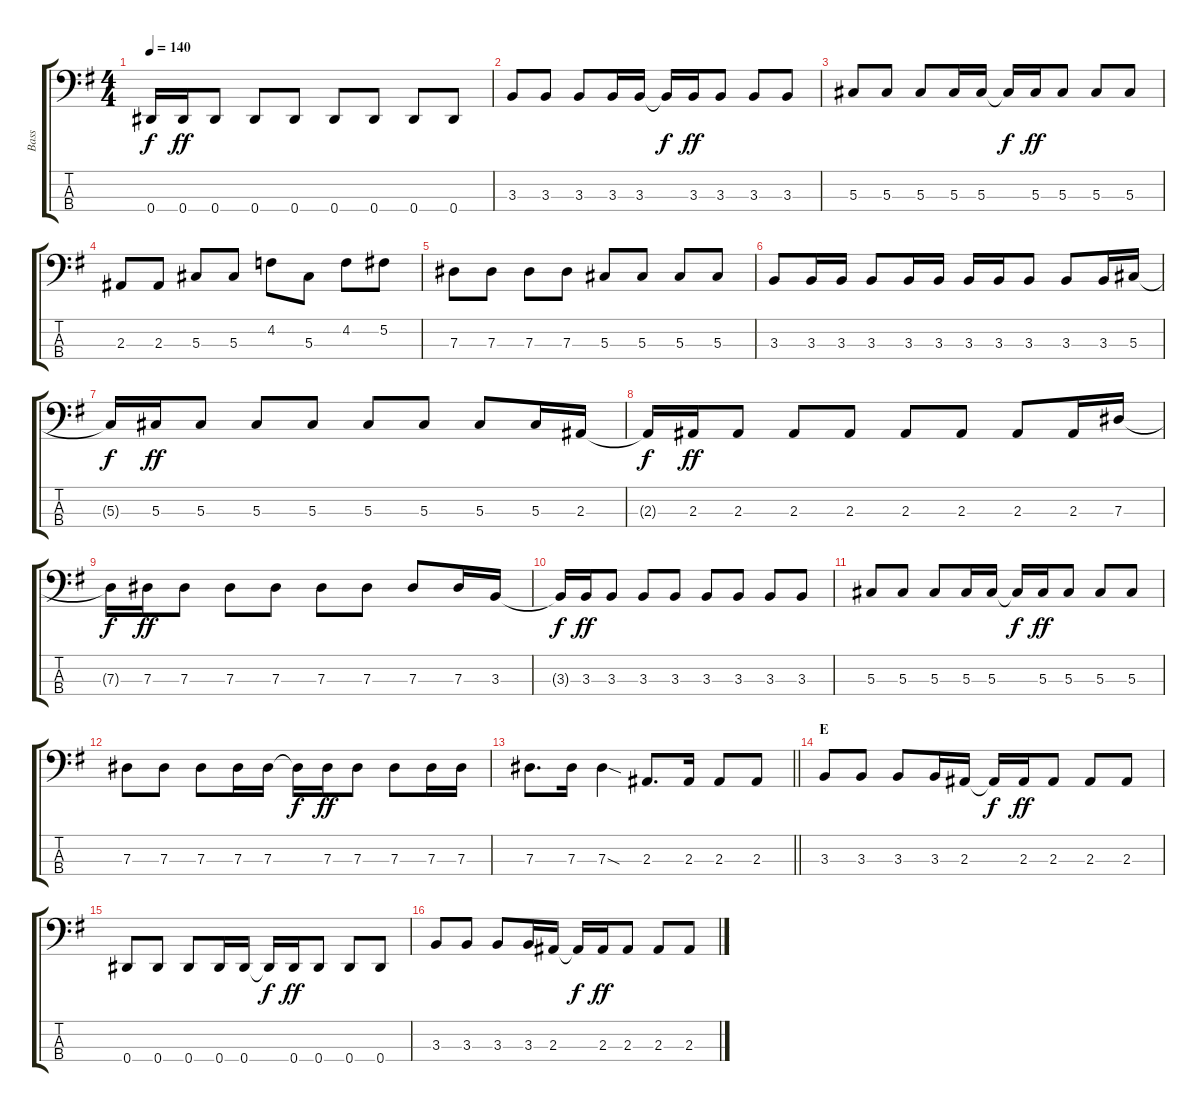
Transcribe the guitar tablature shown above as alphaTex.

\track ("Bass" "Bass") {instrument electricbasspick}
\staff {score tabs}
\tuning (Gb2 Db2 Ab1 Eb1) {hide}
\ts (4 4)
\tempo 140
\clef f4
\ks g
0.4{t}.16{dy f} 0.4.16{dy ff} 0.4.8 0.4.8 0.4.8 0.4.8 0.4.8 0.4.8 0.4.8 |
3.3.8 3.3.8 3.3.8 3.3.16 3.3.16 3.3{t}.16{dy f} 3.3.16{dy ff} 3.3.8 3.3.8 3.3.8 |
5.3.8 5.3.8 5.3.8 5.3.16 5.3.16 5.3{t}.16{dy f} 5.3.16{dy ff} 5.3.8 5.3.8 5.3.8 |
2.3.8 2.3.8 5.3.8 5.3.8 4.2.8 5.3.8 4.2.8 5.2.8 |
7.3.8 7.3.8 7.3.8 7.3.8 5.3.8 5.3.8 5.3.8 5.3.8 |
3.3.8 3.3.16 3.3.16 3.3.8 3.3.16 3.3.16 3.3.16 3.3.16 3.3.8 3.3.8 3.3.16 5.3.16 |
5.3{t}.16{dy f} 5.3.16{dy ff} 5.3.8 5.3.8 5.3.8 5.3.8 5.3.8 5.3.8 5.3.16 2.3.16 |
2.3{t}.16{dy f} 2.3.16{dy ff} 2.3.8 2.3.8 2.3.8 2.3.8 2.3.8 2.3.8 2.3.16 7.3.16 |
7.3{t}.16{dy f} 7.3.16{dy ff} 7.3.8 7.3.8 7.3.8 7.3.8 7.3.8 7.3.8 7.3.16 3.3.16 |
3.3{t}.16{dy f} 3.3.16{dy ff} 3.3.8 3.3.8 3.3.8 3.3.8 3.3.8 3.3.8 3.3.8 |
5.3.8 5.3.8 5.3.8 5.3.16 5.3.16 5.3{t}.16{dy f} 5.3.16{dy ff} 5.3.8 5.3.8 5.3.8 |
7.3.8 7.3.8 7.3.8 7.3.16 7.3.16 7.3{t}.16{dy f} 7.3.16{dy ff} 7.3.8 7.3.8 7.3.16 7.3.16 |
\barLineRight lightlight
7.3.8{d} 7.3.16 7.3{sod}.4 2.3.8{d} 2.3.16 2.3.8 2.3.8 |
\section ("" "E")
3.3.8 3.3.8 3.3.8 3.3.16 2.3.16 2.3{t}.16{dy f} 2.3.16{dy ff} 2.3.8 2.3.8 2.3.8 |
0.4.8 0.4.8 0.4.8 0.4.16 0.4.16 0.4{t}.16{dy f} 0.4.16{dy ff} 0.4.8 0.4.8 0.4.8 |
3.3.8 3.3.8 3.3.8 3.3.16 2.3.16 2.3{t}.16{dy f} 2.3.16{dy ff} 2.3.8 2.3.8 2.3.8
